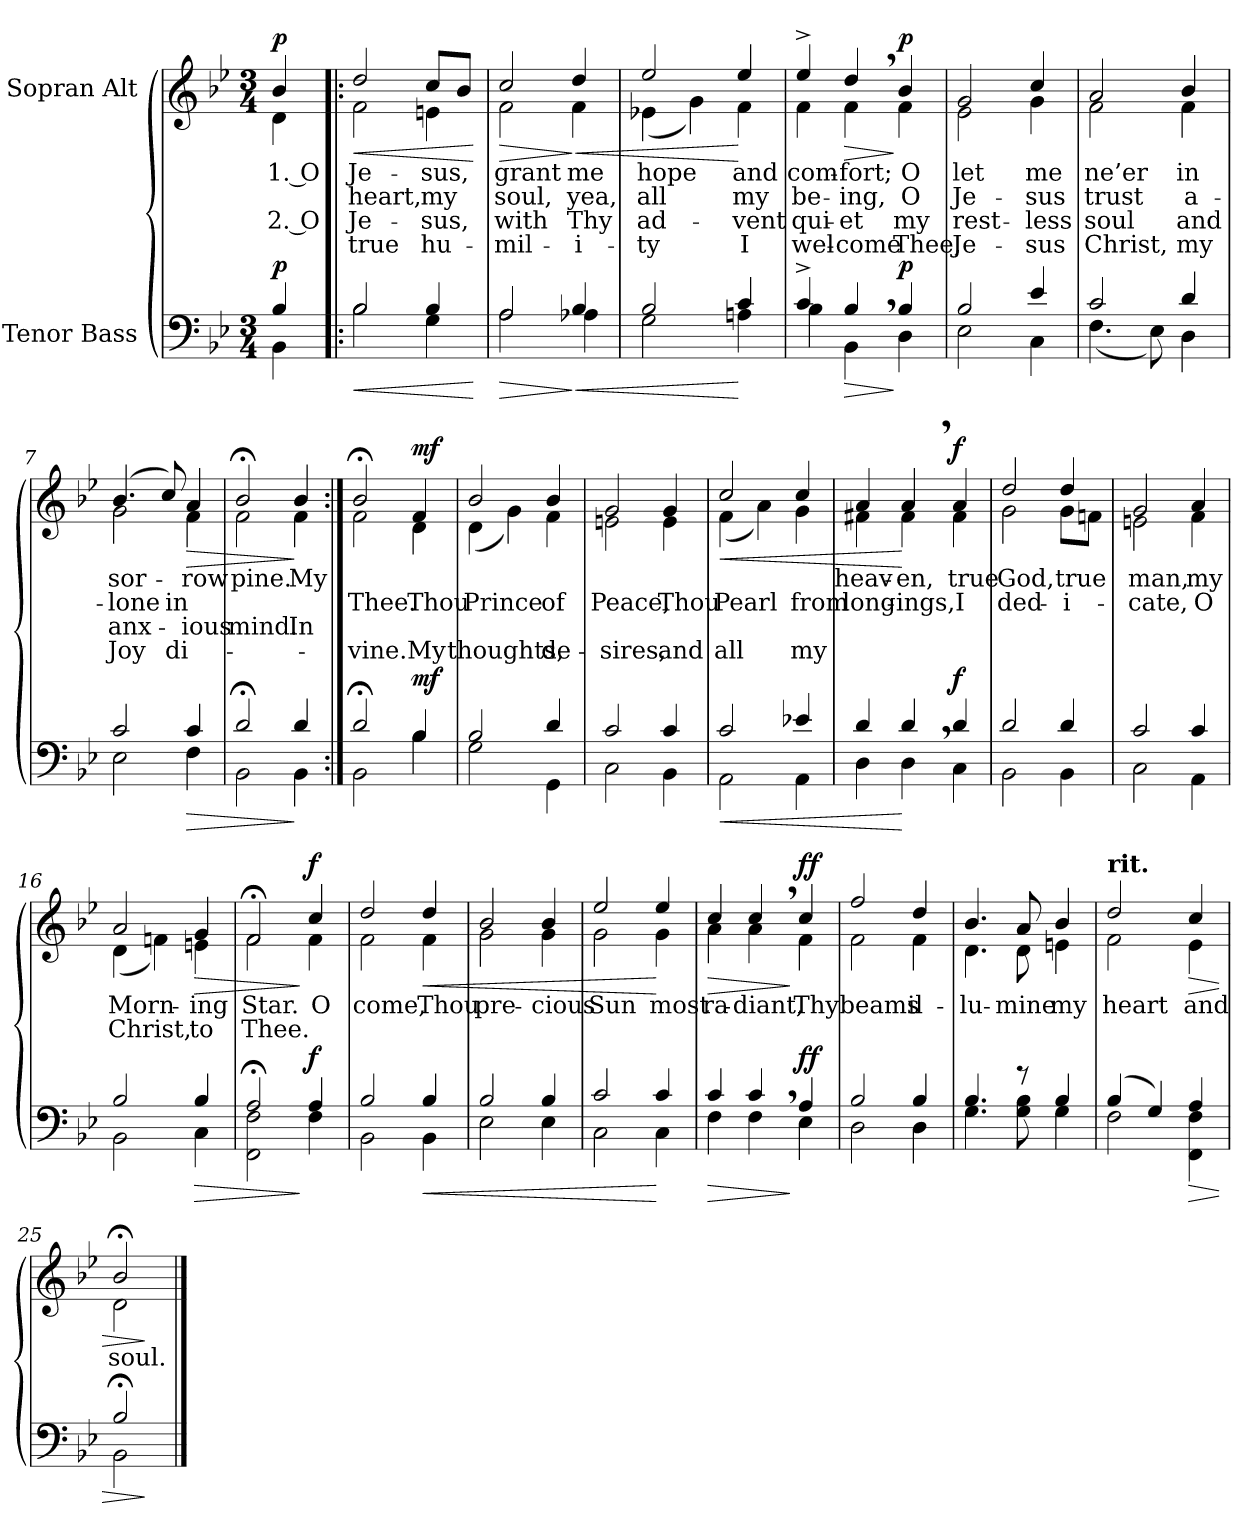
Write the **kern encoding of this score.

**kern	**dynam	**kern	**text	**text	**text	**text	**dynam
*part2	*part2	*part1	*part1	*part1	*part1	*part1	*part1
*staff2	*staff2	*staff1	*staff1	*staff1	*staff1	*staff1	*staff1
*I"Tenor Bass	*	*I"Sopran Alt	*	*	*	*	*
*clefF4	*	*clefG2	*	*	*	*	*
*k[b-e-]	*	*k[b-e-]	*	*	*	*	*
*M3/4	*	*M3/4	*	*	*	*	*
=	=	=	=	=	=	=	=
*^	*	*	*	*	*	*	*
!	!	!	!LO:TX:a:B:t=Mäßig	!	!	!	!	!
!	!	!LO:DY:a	!	!LO:LY:b	!	!LO:LY:b	!	!LO:DY:a
*	*	*	*^	*	*	*	*	*
4B-/	4BB-\	p	4b-/	4d\	1. O	.	2. O	.	p
=1!|:	=1!|:	=1!|:	=1!|:	=1!|:	=1!|:	=1!|:	=1!|:	=1!|:	=1!|:
!	!	!LO:HP:b	!	!	!LO:LY:b	!LO:LY:b	!LO:LY:b	!LO:LY:b	!LO:HP:b
2B-/	2B-\	<	2dd/	2f\	Je-	heart,	Je-	true	<
!	!	!	!	!	!LO:LY:b	!LO:LY:b	!LO:LY:b	!LO:LY:b	!
4B-/	4G\	.	8cc/L	4en\	-sus,	my	-sus,	hu-	.
.	.	.	8b-/J	.	.	.	.	.	.
*v	*v	*	*	*	*	*	*	*	*
*	*	*v	*v	*	*	*	*	*
.	[	.	.	.	.	.	[
=2	=2	=2	=2	=2	=2	=2	=2
!	!LO:HP:b	!	!LO:LY:b	!LO:LY:b	!LO:LY:b	!LO:LY:b	!LO:HP:b
*^	*	*^	*	*	*	*	*
2A/	2A\	>	2cc/	2f\	grant	soul,	with	-mil-	>
!	!	!LO:HP:n=1:b	!	!	!LO:LY:b	!LO:LY:b	!LO:LY:b	!LO:LY:b	!LO:HP:n=1:b
4B-/	4A-X\	] <	4dd/	4f\	me	yea,	Thy	-i-	] <
=3	=3	=3	=3	=3	=3	=3	=3	=3	=3
!	!	!	!	!	!LO:LY:b	!LO:LY:b	!LO:LY:b	!LO:LY:b	!
2B-/	2G\	.	2ee-/	(4e-X\	hope	all	ad-	-ty	.
.	.	.	.	4g\)	.	.	.	.	.
!	!	!	!	!	!LO:LY:b	!LO:LY:b	!LO:LY:b	!LO:LY:b	!
4c/	4An\	[	4ee-/	4f\	and	my	-vent	I	[
=4	=4	=4	=4	=4	=4	=4	=4	=4	=4
!	!	!	!	!	!LO:LY:b	!LO:LY:b	!LO:LY:b	!LO:LY:b	!
4c^/	4B-\	.	4ee-^/	4f\	com-	be-	qui-	wel-	.
!	!	!LO:HP:b	!	!	!LO:LY:b	!LO:LY:b	!LO:LY:b	!LO:LY:b	!LO:HP:b
4B-,/	4BB-\	>	4dd,/	4f\	-fort;	-ing,	-et	-come	>
!	!	!LO:DY:n=1:a	!	!	!LO:LY:b	!LO:LY:b	!LO:LY:b	!LO:LY:b	!LO:DY:n=1:a
4B-/	4D\	] p	4b-/	4f\	O	O	my	Thee,	] p
=5	=5	=5	=5	=5	=5	=5	=5	=5	=5
!	!	!	!	!	!LO:LY:b	!LO:LY:b	!LO:LY:b	!LO:LY:b	!
2B-/	2E-\	.	2g/	2e-\	let	Je-	rest-	Je-	.
!	!	!	!	!	!LO:LY:b	!LO:LY:b	!LO:LY:b	!LO:LY:b	!
4e-/	4C\	.	4cc/	4g\	me	-sus	-less	-sus	.
!!LO:LB:g=z	!!
=6	=6	=6	=6	=6	=6	=6	=6	=6	=6
!	!	!	!	!	!LO:LY:b	!LO:LY:b	!LO:LY:b	!LO:LY:b	!
2c/	(4.F\	.	2a/	2f\	ne’er	trust	soul	Christ,	.
.	8E-\)	.	.	.	.	.	.	.	.
!	!	!	!	!	!LO:LY:b	!LO:LY:b	!LO:LY:b	!LO:LY:b	!
4d/	4D\	.	4b-/	4f\	in	a-	and	my	.
=7	=7	=7	=7	=7	=7	=7	=7	=7	=7
!	!	!	!	!	!LO:LY:b	!LO:LY:b	!LO:LY:b	!LO:LY:b	!
2c/	2E-\	.	(4.b-/	2g\	sor-	-lone	anx-	Joy	.
.	.	.	8cc/)	.	.	.	.	.	.
!	!	!LO:HP:b	!	!	!LO:LY:b	!LO:LY:b	!LO:LY:b	!LO:LY:b	!LO:HP:b
4c/	4F\	>	4a/	4f\	-row	in	-ious	di-	>
=8	=8	=8	=8	=8	=8	=8	=8	=8	=8
!	!	!	!	!	!LO:LY:b	!	!LO:LY:b	!	!
2d;</	2BB-\	.	2b-;</	2f\	pine.	.	mind.	.	.
!	!	!	!	!	!LO:LY:b	!	!LO:LY:b	!	!
4d/	4BB-\	]	4b-/	4f\	My	.	In	.	]
=9:|!	=9:|!	=9:|!	=9:|!	=9:|!	=9:|!	=9:|!	=9:|!	=9:|!	=9:|!
!	!	!	!	!	!	!LO:LY:b	!	!LO:LY:b	!
2d;</	2BB-\	.	2b-;</	2f\	.	Thee.	.	-vine.	.
!	!	!LO:DY:a	!	!	!	!LO:LY:b	!	!LO:LY:b	!LO:DY:a
4B-/	4B-\	mf	4f/	4d\	.	Thou	.	My	mf
=10	=10	=10	=10	=10	=10	=10	=10	=10	=10
!	!	!	!	!	!	!LO:LY:b	!	!LO:LY:b	!
2B-/	2G\	.	2b-/	(4d\	.	Prince	.	thoughts,	.
.	.	.	.	4g\)	.	.	.	.	.
!	!	!	!	!	!	!LO:LY:b	!	!LO:LY:b	!
4d/	4GG\	.	4b-/	4f\	.	of	.	de-	.
=11	=11	=11	=11	=11	=11	=11	=11	=11	=11
!	!	!	!	!	!	!LO:LY:b	!	!LO:LY:b	!
2c/	2C\	.	2g/	2en\	.	Peace,	.	-sires,	.
!	!	!	!	!	!	!LO:LY:b	!	!LO:LY:b	!
4c/	4BB-\	.	4g/	4e\	.	Thou	.	and	.
=12	=12	=12	=12	=12	=12	=12	=12	=12	=12
!	!	!LO:HP:b	!	!	!	!LO:LY:b	!	!LO:LY:b	!LO:HP:b
2c/	2AA\	<	2cc/	(4f\	.	Pearl	.	all	<
.	.	.	.	4a\)	.	.	.	.	.
!	!	!	!	!	!	!LO:LY:b	!	!LO:LY:b	!
4e-X/	4AA\	.	4cc/	4g\	.	from	.	my	.
!!LO:LB:g=z	!!
=13	=13	=13	=13	=13	=13	=13	=13	=13	=13
!	!	!	!	!	!LO:LY:b	!LO:LY:b	!	!	!
4d/	4D\	.	4a/	4f#X\	heav-	long-	.	.	.
!	!	!	!	!	!LO:LY:b	!LO:LY:b	!	!	!
4d,/	4D\	[	4a,/	4f#\	-en,	-ings,	.	.	[
!	!	!LO:DY:a	!	!	!LO:LY:b	!LO:LY:b	!	!	!LO:DY:a
4d/	4C\	f	4a/	4f#\	true	I	.	.	f
=14	=14	=14	=14	=14	=14	=14	=14	=14	=14
!	!	!	!	!	!LO:LY:b	!LO:LY:b	!	!	!
2d/	2BB-\	.	2dd/	2g\	God,	ded-	.	.	.
!	!	!	!	!	!LO:LY:b	!LO:LY:b	!	!	!
4d/	4BB-\	.	4dd/	8g\L	true	-i-	.	.	.
.	.	.	.	8fn\J	.	.	.	.	.
=15	=15	=15	=15	=15	=15	=15	=15	=15	=15
!	!	!	!	!	!LO:LY:b	!LO:LY:b	!	!	!
2c/	2C\	.	2g/	2en\	man,	-cate,	.	.	.
!	!	!	!	!	!LO:LY:b	!LO:LY:b	!	!	!
4c/	4AA\	.	4a/	4f\	my	O	.	.	.
=16	=16	=16	=16	=16	=16	=16	=16	=16	=16
!	!	!	!	!	!LO:LY:b	!LO:LY:b	!	!	!
2B-/	2BB-\	.	2a/	(4d\	Morn-	Christ,	.	.	.
.	.	.	.	4fn\)	.	.	.	.	.
!	!	!LO:HP:b	!	!	!LO:LY:b	!LO:LY:b	!	!	!LO:HP:b
4B-/	4C\	>	4g/	4en\	-ing	to	.	.	>
=17	=17	=17	=17	=17	=17	=17	=17	=17	=17
!	!	!	!	!	!LO:LY:b	!LO:LY:b	!	!	!
2A;</	2FF\ 2F\	.	2f;</	2f\	Star.	Thee.	.	.	.
!	!	!LO:DY:n=1:a	!	!	!LO:LY:b	!	!	!	!LO:DY:n=1:a
4A/	4F\	] f	4cc/	4f\	O	.	.	.	] f
=18	=18	=18	=18	=18	=18	=18	=18	=18	=18
!	!	!	!	!	!LO:LY:b	!	!	!	!
2B-/	2BB-\	.	2dd/	2f\	come,	.	.	.	.
!	!	!LO:HP:b	!	!	!LO:LY:b	!	!	!	!LO:HP:b
4B-/	4BB-\	<	4dd/	4f\	Thou	.	.	.	<
!!LO:LB:g=z	!!
=19	=19	=19	=19	=19	=19	=19	=19	=19	=19
!	!	!	!	!	!LO:LY:b	!	!	!	!
2B-/	2E-\	.	2b-/	2g\	pre-	.	.	.	.
!	!	!	!	!	!LO:LY:b	!	!	!	!
4B-/	4E-\	.	4b-/	4g\	-cious	.	.	.	.
=20	=20	=20	=20	=20	=20	=20	=20	=20	=20
!	!	!	!	!	!LO:LY:b	!	!	!	!
2c/	2C\	.	2ee-/	2g\	Sun	.	.	.	.
!	!	!	!	!	!LO:LY:b	!	!	!	!
4c/	4C\	[	4ee-/	4g\	most	.	.	.	[
=21	=21	=21	=21	=21	=21	=21	=21	=21	=21
!	!	!LO:HP:b	!	!	!LO:LY:b	!	!	!	!LO:HP:b
4c/	4F\	>	4cc/	4a\	ra-	.	.	.	>
!	!	!	!	!	!LO:LY:b	!	!	!	!
4c,/	4F\	.	4cc,/	4a\	-diant,	.	.	.	.
!	!	!LO:DY:n=1:a	!	!	!LO:LY:b	!	!	!	!LO:DY:n=1:a
4A/	4E-\	] ff	4cc/	4f\	Thy	.	.	.	] ff
=22	=22	=22	=22	=22	=22	=22	=22	=22	=22
!	!	!	!	!	!LO:LY:b	!	!	!	!
2B-/	2D\	.	2ff/	2f\	beams	.	.	.	.
!	!	!	!	!	!LO:LY:b	!	!	!	!
4B-/	4D\	.	4dd/	4f\	il-	.	.	.	.
=23	=23	=23	=23	=23	=23	=23	=23	=23	=23
!	!	!	!	!	!LO:LY:b	!	!	!	!
4.B-/	4.G\	.	4.b-/	4.d\	-lu-	.	.	.	.
!	!	!	!	!	!LO:LY:b	!	!	!	!
8r	8G\ 8B-\	.	8a/	8d\	-mine	.	.	.	.
!	!	!	!	!	!LO:LY:b	!	!	!	!
4B-/	4G\	.	4b-/	4en\	my	.	.	.	.
=24	=24	=24	=24	=24	=24	=24	=24	=24	=24
!	!	!	!LO:TX:a:B:t=rit.	!	!	!	!	!	!
!	!	!	!	!	!LO:LY:b	!	!	!	!
(4B-/	2F\	.	2dd/	2f\	heart	.	.	.	.
4G/)	.	.	.	.	.	.	.	.	.
!	!	!LO:HP:b	!	!	!LO:LY:b	!	!	!	!LO:HP:b
4A/	4FF\ 4F\	>	4cc/	4e-\	and	.	.	.	>
=25	=25	=25	=25	=25	=25	=25	=25	=25	=25
!	!	!	!	!	!LO:LY:b	!	!	!	!
2B-;</	2BB-\	.	2b-;</	2d\	soul.	.	.	.	.
*v	*v	*	*	*	*	*	*	*	*
*	*	*v	*v	*	*	*	*	*
.	]	.	.	.	.	.	]
==	==	==	==	==	==	==	==
*-	*-	*-	*-	*-	*-	*-	*-
